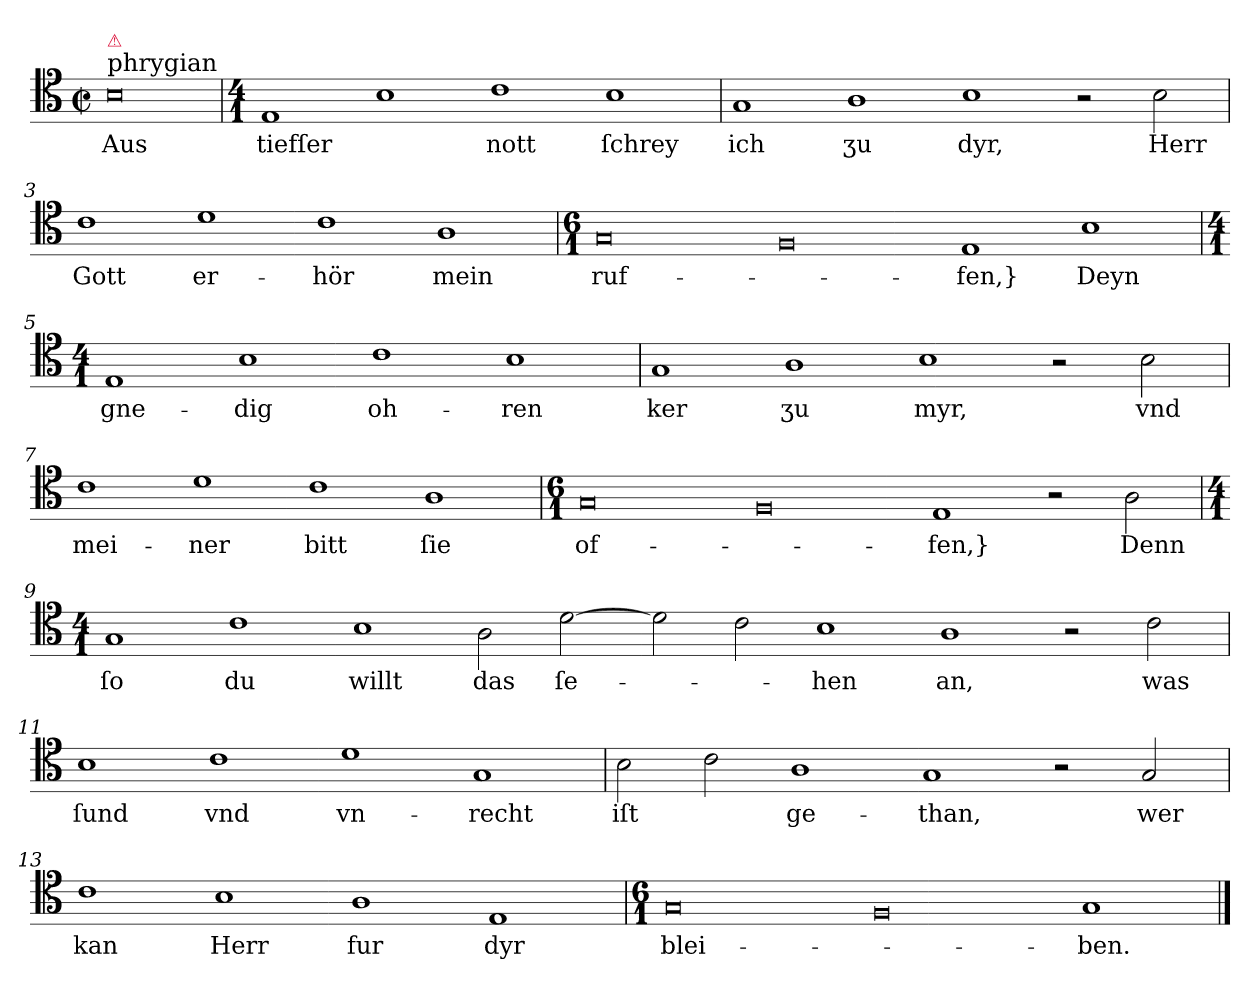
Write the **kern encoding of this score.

**kern	**text
*part1	*part1
*staff1	*staff1
*clefC4	*
*k[]	*
*E:phr	*
*M6/1	*
*met(c|)	*
=	=
!LO:TX:a:t=phrygian	!
!LO:TX:a:color=crimson:t=⚠	!
!LO:N:vis=0	!
1B	Aus
=1	=1
*M4/1	*
1E	tiefſer
1B	.
1c	nott
1B	ſchrey
=2	=2
1G	ich
1A	ʒu
1B	dyr,
2r	.
2B	Herr
=3	=3
1c	Gott
1d	er-
1c	-hör
1A	mein
=4	=4
*M6/1	*
0G	ruf-
0F	.
1E	-fen,}
1B	Deyn
=5	=5
*M4/1	*
1E	gne-
1B	-dig
1c	oh-
1B	-ren
=6	=6
1G	ker
1A	ʒu
1B	myr,
2r	.
2B	vnd
=7	=7
1c	mei-
1d	-ner
1c	bitt
1A	ſie
=8	=8
*M6/1	*
0G	of-
0F	.
1E	-fen,}
2r	.
2A	Denn
=9	=9
*M4/1	*
1G	ſo
1c	du
1B	willt
2A	das
[2d	ſe-
=10-	=10-
2d]	.
2c	.
1B	-hen
1A	an,
2r	.
2c	was
=11	=11
1B	ſund
1c	vnd
1d	vn-
1G	-recht
=12	=12
2B	iſt
2c	.
1A	ge-
1G	-than,
2r	.
2G	wer
=13	=13
1c	kan
1B	Herr
1A	fur
1E	dyr
=14	=14
*M6/1	*
0G	blei-
0F	.
1G/	-ben.
==	==
*-	*-
